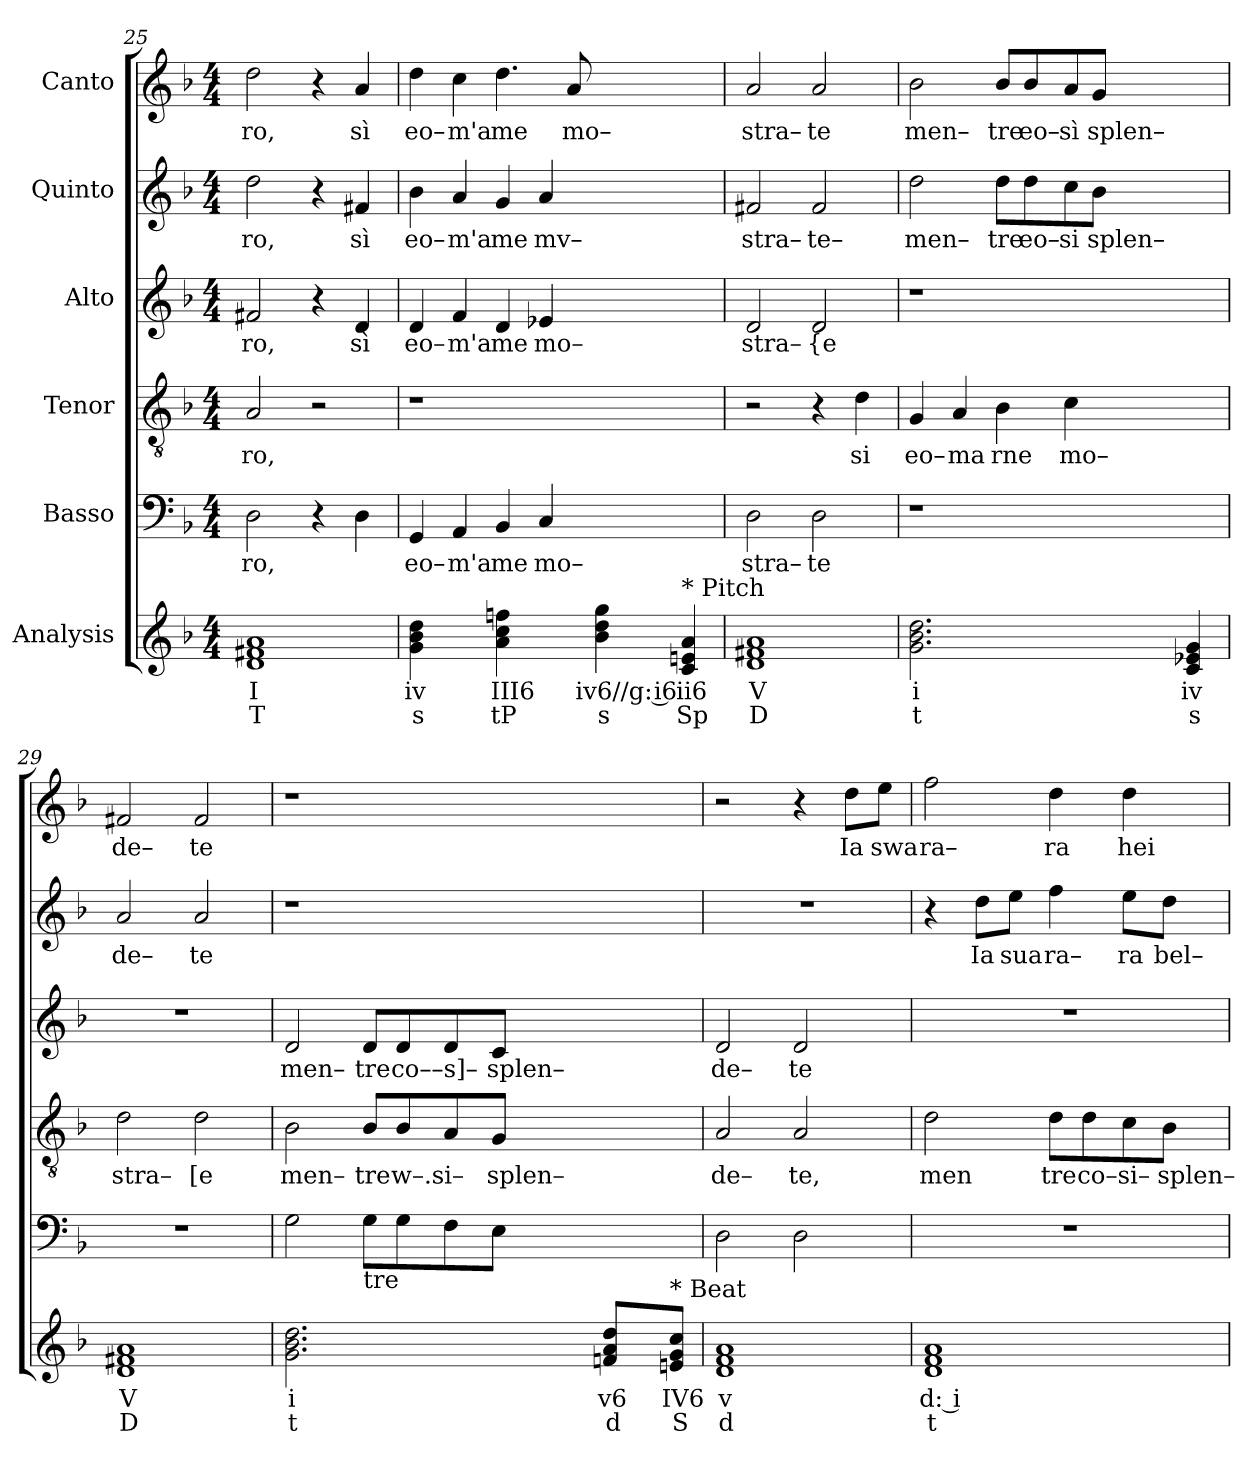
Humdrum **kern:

**kern	**text	**text	**kern	**text	**kern	**text	**kern	**text	**kern	**text	**kern	**text
*part6	*part6	*part6	*part5	*part5	*part4	*part4	*part3	*part3	*part2	*part2	*part1	*part1
*staff6	*staff6	*staff6	*staff5	*staff5	*staff4	*staff4	*staff3	*staff3	*staff2	*staff2	*staff1	*staff1
*I"Analysis	*	*	*I"Basso	*	*I"Tenor	*	*I"Alto	*	*I"Quinto	*	*I"Canto	*
*	*	*	*clefF4	*	*clefGv2	*	*clefG2	*	*clefG2	*	*clefG2	*
*k[b-]	*	*	*k[b-]	*	*k[b-]	*	*k[b-]	*	*k[b-]	*	*k[b-]	*
*	*	*	*F:	*	*F:	*	*F:	*	*F:	*	*F:	*
*M4/4	*	*	*M4/4	*	*M4/4	*	*M4/4	*	*M4/4	*	*M4/4	*
=25	=25	=25	=25	=25	=25	=25	=25	=25	=25	=25	=25	=25
!	!	!	!	!LO:LY:b	!	!	!	!	!	!	!	!
!	!	!	!	!	!	!LO:LY:b	!	!	!	!	!	!
!	!	!	!	!	!	!	!	!LO:LY:b	!	!	!	!
!	!	!	!	!	!	!	!	!	!	!LO:LY:b	!	!
!	!	!	!	!	!	!	!	!	!	!	!	!LO:LY:b
1d 1f#X 1a	I	T	2D\	ro,	2A/	ro,	2f#X/	ro,	2dd\	ro,	2dd\	ro,
.	.	.	4r	.	2r	.	4r	.	4r	.	4r	.
!	!	!	!	!	!	!	!	!LO:LY:b	!	!	!	!
!	!	!	!	!	!	!	!	!	!	!LO:LY:b	!	!
!	!	!	!	!	!	!	!	!	!	!	!	!LO:LY:b
.	.	.	4D\	.	.	.	4d/	sì	4f#X/	sì	4a/	sì
=26	=26	=26	=26	=26	=26	=26	=26	=26	=26	=26	=26	=26
!	!	!	!	!LO:LY:b	!	!	!	!	!	!	!	!
!	!	!	!	!	!	!	!	!LO:LY:b	!	!	!	!
!	!	!	!	!	!	!	!	!	!	!LO:LY:b	!	!
!	!	!	!	!	!	!	!	!	!	!	!	!LO:LY:b
4g 4b- 4dd	iv	s	4GG/	eo–	1r	.	4d/	eo–	4b-\	eo–	4dd\	eo–
!	!	!	!	!LO:LY:b	!	!	!	!	!	!	!	!
!	!	!	!	!	!	!	!	!LO:LY:b	!	!	!	!
!	!	!	!	!	!	!	!	!	!	!LO:LY:b	!	!
!	!	!	!	!	!	!	!	!	!	!	!	!LO:LY:b
4ryy	.	.	4AA/	m'a	.	.	4f/	m'a	4a/	m'a	4cc\	m'a
!	!	!	!	!LO:LY:b	!	!	!	!	!	!	!	!
!	!	!	!	!	!	!	!	!LO:LY:b	!	!	!	!
!	!	!	!	!	!	!	!	!	!	!LO:LY:b	!	!
!	!	!	!	!	!	!	!	!	!	!	!	!LO:LY:b
4a 4cc 4ffn	III6	tP	4BB-/	me	.	.	4d/	me	4g/	me	4.dd\	me
!	!	!	!	!LO:LY:b	!	!	!	!	!	!	!	!
!	!	!	!	!	!	!	!	!LO:LY:b	!	!	!	!
!	!	!	!	!	!	!	!	!	!	!LO:LY:b	!	!
4ryy	.	.	4C/	mo–	.	.	4e-X/	mo–	4a/	mv–	.	.
!	!	!	!	!	!	!	!	!	!	!	!	!LO:LY:b
.	.	.	.	.	.	.	.	.	.	.	8a/	mo–
4b- 4dd 4gg	iv6//g: i6	s	2.ryy	.	2.ryy	.	2.ryy	.	2.ryy	.	2.ryy	.
4ryy	.	.	.	.	.	.	.	.	.	.	.	.
!LO:TX:a:t=* Pitch	!	!	!	!	!	!	!	!	!	!	!	!
4c 4en 4a	ii6	Sp	.	.	.	.	.	.	.	.	.	.
=27	=27	=27	=27	=27	=27	=27	=27	=27	=27	=27	=27	=27
!	!	!	!	!LO:LY:b	!	!	!	!	!	!	!	!
!	!	!	!	!	!	!	!	!LO:LY:b	!	!	!	!
!	!	!	!	!	!	!	!	!	!	!LO:LY:b	!	!
!	!	!	!	!	!	!	!	!	!	!	!	!LO:LY:b
1d 1f#X 1a	V	D	2D\	stra–	2r	.	2d/	stra–	2f#X/	stra–	2a/	stra–
!	!	!	!	!LO:LY:b	!	!	!	!	!	!	!	!
!	!	!	!	!	!	!	!	!LO:LY:b	!	!	!	!
!	!	!	!	!	!	!	!	!	!	!LO:LY:b	!	!
!	!	!	!	!	!	!	!	!	!	!	!	!LO:LY:b
.	.	.	2D\	te	4r	.	2d/	{e	2f#/	te–	2a/	te
!	!	!	!	!	!	!LO:LY:b	!	!	!	!	!	!
.	.	.	.	.	4d\	si	.	.	.	.	.	.
=28	=28	=28	=28	=28	=28	=28	=28	=28	=28	=28	=28	=28
!	!	!	!	!	!	!LO:LY:b	!	!	!	!	!	!
!	!	!	!	!	!	!	!	!	!	!LO:LY:b	!	!
!	!	!	!	!	!	!	!	!	!	!	!	!LO:LY:b
2.g 2.b- 2.dd	i	t	1r	.	4G/	eo–	1r	.	2dd\	men–	2b-\	men–
!	!	!	!	!	!	!LO:LY:b	!	!	!	!	!	!
.	.	.	.	.	4A/	ma	.	.	.	.	.	.
!	!	!	!	!	!	!LO:LY:b	!	!	!	!	!	!
!	!	!	!	!	!	!	!	!	!	!LO:LY:b	!	!
!	!	!	!	!	!	!	!	!	!	!	!	!LO:LY:b
.	.	.	.	.	4B-\	rne	.	.	8dd\L	tre	8b-/L	tre
!	!	!	!	!	!	!	!	!	!	!LO:LY:b	!	!
!	!	!	!	!	!	!	!	!	!	!	!	!LO:LY:b
.	.	.	.	.	.	.	.	.	8dd\	eo–	8b-/	eo–
!	!	!	!	!	!	!LO:LY:b	!	!	!	!	!	!
!	!	!	!	!	!	!	!	!	!	!LO:LY:b	!	!
!	!	!	!	!	!	!	!	!	!	!	!	!LO:LY:b
2.ryy	.	.	.	.	4c\	mo–	.	.	8cc\	si	8a/	sì
!	!	!	!	!	!	!	!	!	!	!LO:LY:b	!	!
!	!	!	!	!	!	!	!	!	!	!	!	!LO:LY:b
.	.	.	.	.	.	.	.	.	8b-\J	splen–	8g/J	splen–
.	.	.	2.ryy	.	2.ryy	.	2.ryy	.	2.ryy	.	2.ryy	.
4c 4e-X 4g	iv	s	.	.	.	.	.	.	.	.	.	.
=29	=29	=29	=29	=29	=29	=29	=29	=29	=29	=29	=29	=29
!	!	!	!	!	!	!LO:LY:b	!	!	!	!	!	!
!	!	!	!	!	!	!	!	!	!	!LO:LY:b	!	!
!	!	!	!	!	!	!	!	!	!	!	!	!LO:LY:b
1d 1f#X 1a	V	D	1r	.	2d\	stra–	1r	.	2a/	de–	2f#X/	de–
!	!	!	!	!	!	!LO:LY:b	!	!	!	!	!	!
!	!	!	!	!	!	!	!	!	!	!LO:LY:b	!	!
!	!	!	!	!	!	!	!	!	!	!	!	!LO:LY:b
.	.	.	.	.	2d\	[e	.	.	2a/	te	2f#/	te
=30	=30	=30	=30	=30	=30	=30	=30	=30	=30	=30	=30	=30
!	!	!	!	!	!	!LO:LY:b	!	!	!	!	!	!
!	!	!	!	!	!	!	!	!LO:LY:b	!	!	!	!
2.g 2.b- 2.dd	i	t	2G\	.	2B-\	men–	2d/	men–	1r	.	1r	.
!	!	!	!	!	!	!LO:LY:b	!	!	!	!	!	!
!	!	!	!LO:TX:b:t=tre	!	!	!	!	!	!	!	!	!
!	!	!	!	!	!	!	!	!LO:LY:b	!	!	!	!
.	.	.	8G\L	.	8B-/L	tre	8d/L	tre	.	.	.	.
!	!	!	!	!	!	!LO:LY:b	!	!	!	!	!	!
!	!	!	!	!	!	!	!	!LO:LY:b	!	!	!	!
.	.	.	8G\	.	8B-/	w–.si–	8d/	co––s]–	.	.	.	.
2.ryy	.	.	8F\	.	8A/	.	8d/	.	.	.	.	.
!	!	!	!	!	!	!LO:LY:b	!	!	!	!	!	!
!	!	!	!	!	!	!	!	!LO:LY:b	!	!	!	!
.	.	.	8E\J	.	8G/J	splen–	8c/J	splen–	.	.	.	.
.	.	.	2..ryy	.	2..ryy	.	2..ryy	.	2..ryy	.	2..ryy	.
8fn 8a 8ddL	v6	d	.	.	.	.	.	.	.	.	.	.
8ryy	.	.	.	.	.	.	.	.	.	.	.	.
!LO:TX:a:t=* Beat	!	!	!	!	!	!	!	!	!	!	!	!
8en 8g 8ccJ	IV6	S	.	.	.	.	.	.	.	.	.	.
=31	=31	=31	=31	=31	=31	=31	=31	=31	=31	=31	=31	=31
!	!	!	!	!	!	!LO:LY:b	!	!	!	!	!	!
!	!	!	!	!	!	!	!	!LO:LY:b	!	!	!	!
1d 1f 1a	v	d	2D\	.	2A/	de–	2d/	de–	1r	.	2r	.
!	!	!	!	!	!	!LO:LY:b	!	!	!	!	!	!
!	!	!	!	!	!	!	!	!LO:LY:b	!	!	!	!
.	.	.	2D\	.	2A/	te,	2d/	te	.	.	4r	.
!	!	!	!	!	!	!	!	!	!	!	!	!LO:LY:b
.	.	.	.	.	.	.	.	.	.	.	8dd\L	Ia
!	!	!	!	!	!	!	!	!	!	!	!	!LO:LY:b
.	.	.	.	.	.	.	.	.	.	.	8ee\J	swa
=32	=32	=32	=32	=32	=32	=32	=32	=32	=32	=32	=32	=32
!	!	!	!	!	!	!LO:LY:b	!	!	!	!	!	!
!	!	!	!	!	!	!	!	!	!	!	!	!LO:LY:b
1d 1f 1a	d: i	t	1r	.	2d\	men	1r	.	4r	.	2ff\	ra–
!	!	!	!	!	!	!	!	!	!	!LO:LY:b	!	!
.	.	.	.	.	.	.	.	.	8dd\L	Ia	.	.
!	!	!	!	!	!	!	!	!	!	!LO:LY:b	!	!
.	.	.	.	.	.	.	.	.	8ee\J	sua	.	.
!	!	!	!	!	!	!LO:LY:b	!	!	!	!	!	!
!	!	!	!	!	!	!	!	!	!	!LO:LY:b	!	!
!	!	!	!	!	!	!	!	!	!	!	!	!LO:LY:b
.	.	.	.	.	8d\L	tre	.	.	4ff\	ra–	4dd\	ra
!	!	!	!	!	!	!LO:LY:b	!	!	!	!	!	!
.	.	.	.	.	8d\	co–si–	.	.	.	.	.	.
!	!	!	!	!	!	!	!	!	!	!LO:LY:b	!	!
!	!	!	!	!	!	!	!	!	!	!	!	!LO:LY:b
.	.	.	.	.	8c\	.	.	.	8ee\L	ra	4dd\	hei
!	!	!	!	!	!	!LO:LY:b	!	!	!	!	!	!
!	!	!	!	!	!	!	!	!	!	!LO:LY:b	!	!
.	.	.	.	.	8B-\J	splen–	.	.	8dd\J	bel–	.	.
=	=	=	=	=	=	=	=	=	=	=	=	=
*-	*-	*-	*-	*-	*-	*-	*-	*-	*-	*-	*-	*-
